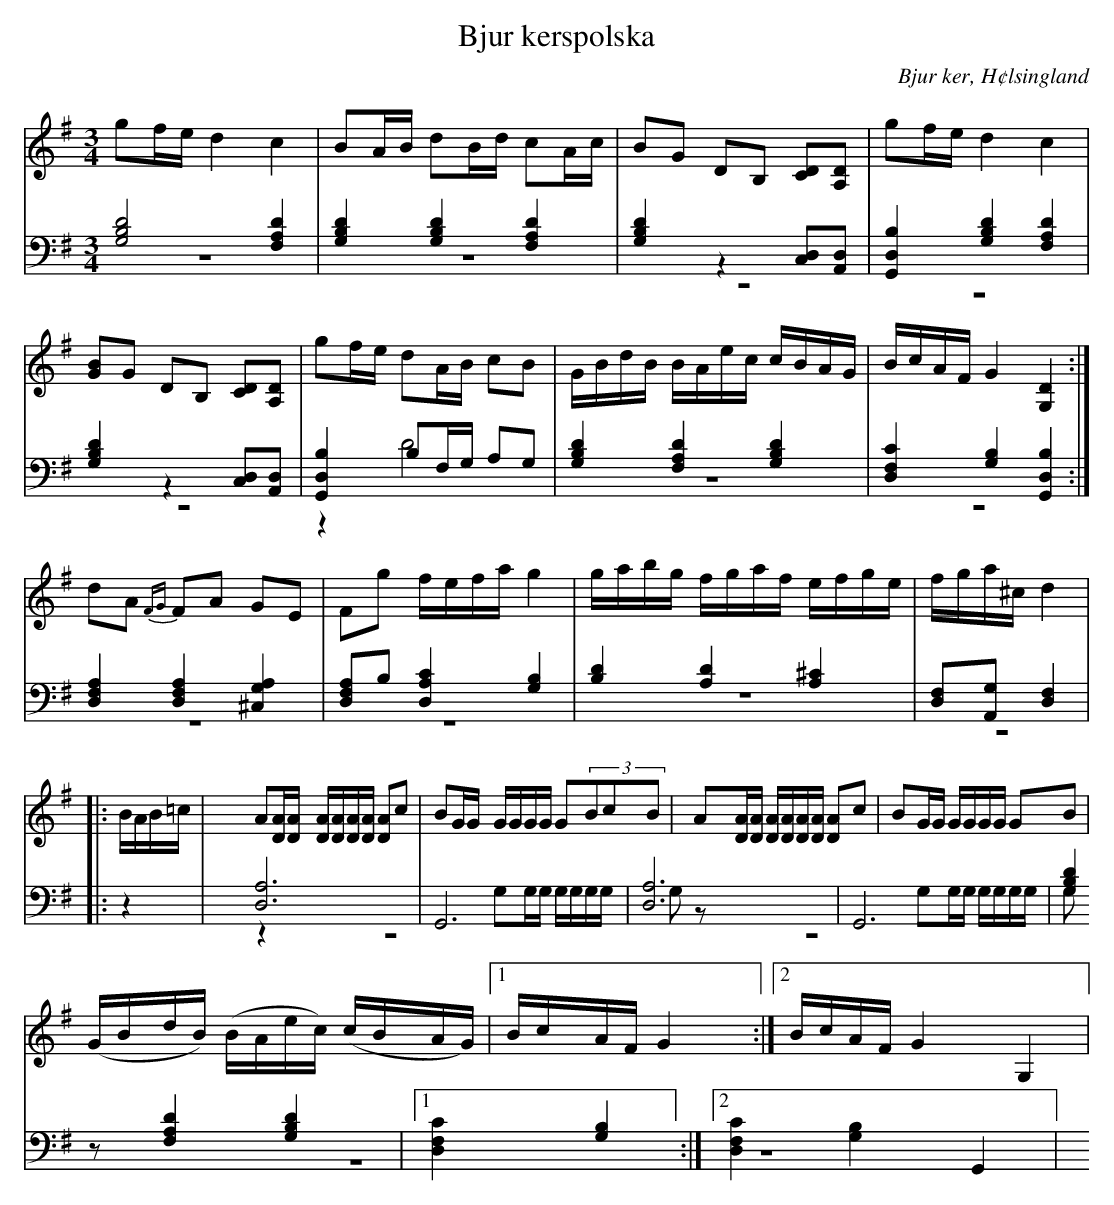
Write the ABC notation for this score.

X:1
T: Bjur kerspolska
O: Bjur ker, H¢lsingland
M: 3/4
L: 1/8
K: G
V:1
V:2
V:3 merge
V:1
gf/e/ d2 c2|BA/B/ dB/d/ cA/c/| BG DB, [CD][A,D]|gf/e/ d2 c2|
[GB]G DB, [CD][A,D] |gf/e/ dA/B/ cB|G/B/d/B/ B/A/e/c/ c/B/A/G/|B/c/A/F/ G2 [G,2D2]:|
dA {FG}FA GE|Fg f/e/f/a/ g2|g/a/b/g/ f/g/a/f/ e/f/g/e/ |f/g/a/^c/ d2 |
|:B/A/B/=c/|A[D/A/][D/A/] [D/A/][D/A/][D/A/][D/A/] [DA]c|BG/G/ G/G/G/G/ G(3BcB|A[D/A/][D/A/] [D/A/][D/A/][D/A/][D/A/] [DA]c|BG/G/ G/G/G/G/ GB|
(G/B/d/B/) (B/A/e/c/) (c/B/A/G/)|1 B/c/A/F/ G2:|2 B/c/A/F/ G2 G,2|
V:2 clef=bass
[G,4B,4D4] [F,2A,2 D2]|[G,2B,2D2] [G,2B,2D2] [F,2A,2 D2]|[G,2B,2D2] z2 [C,D,][A,,D,]|[G,,2D,2B,2] [G,2B,2D2] [F,2A,2 D2]|[G,2B,2D2] z2 [C,D,][A,,D,]|
[G,,2D,2B,2] B,F,/G,/ A,G,|[G,2B,2D2] [F,2A,2 D2] [G,2B,2D2]|[D,2F,2C2] [G,2B,2][G,,2D,2B,2]:|
[D,2F,2A,2] [D,2F,2A,2] [^C,2G,2A,2]|[D,F,A,]B, [D,2A,2C2] [G,2B,2]|[B,2D2] [A,2D2] [A,2^C2]|[D,F,][A,,G,] [D,2F,2]|
|:z2|[D,6A,6]|G,,6|[D,6A,6]|G,,6|
[G,2B,2D2] [F,2A,2 D2] [G,2B,2D2]|1 [D,2F,2C2] [G,2B,2] :|2 [D,2F,2C2] [G,2B,2] G,,2|
V:3  clef=bass
z6|z6|z6|z6|
z6|z2 D4|z6|z6:|
z6|z6|z6|z6|
|:z2|z6|G,G,/G,/ G,/G,/G,/G,/ G,z|z6 |G,G,/G,/ G,/G,/G,/G,/ G,z|
z6|1 z6:|
